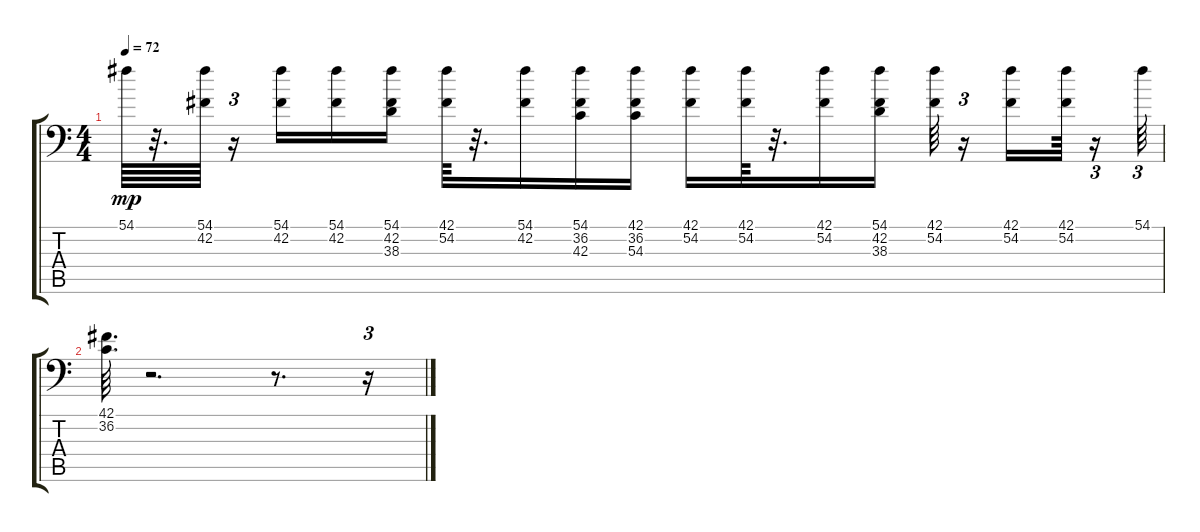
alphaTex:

\track "" {instrument acousticgrandpiano}
\staff {score tabs}
\tuning (C-1 C-1 C-1 C-1 C-1 C-1) {hide}
\ts (4 4)
\tempo 72
\clef f4
\ks c
54.1.64{dy mp} r.32{d} (54.1 42.2).64 r.16{tu (3 2)} (54.1 42.2).16 (54.1 42.2).16 (54.1 42.2 38.3).16 (42.1 54.2).64 r.32{d} (54.1 42.2).16 (54.1 36.2 42.3).16 (42.1 36.2 54.3).16 (42.1 54.2).16 (42.1 54.2).64 r.32{d} (42.1 54.2).16 (54.1 42.2 38.3).16 (42.1 54.2).64 r.16{tu (3 2)} (42.1 54.2).16 (42.1 54.2).64 r.16{tu (3 2)} 54.1.64{tu (3 2)} |
(42.1 36.2).64{d} r.2{d} r.8{d} r.16{tu (3 2)}
